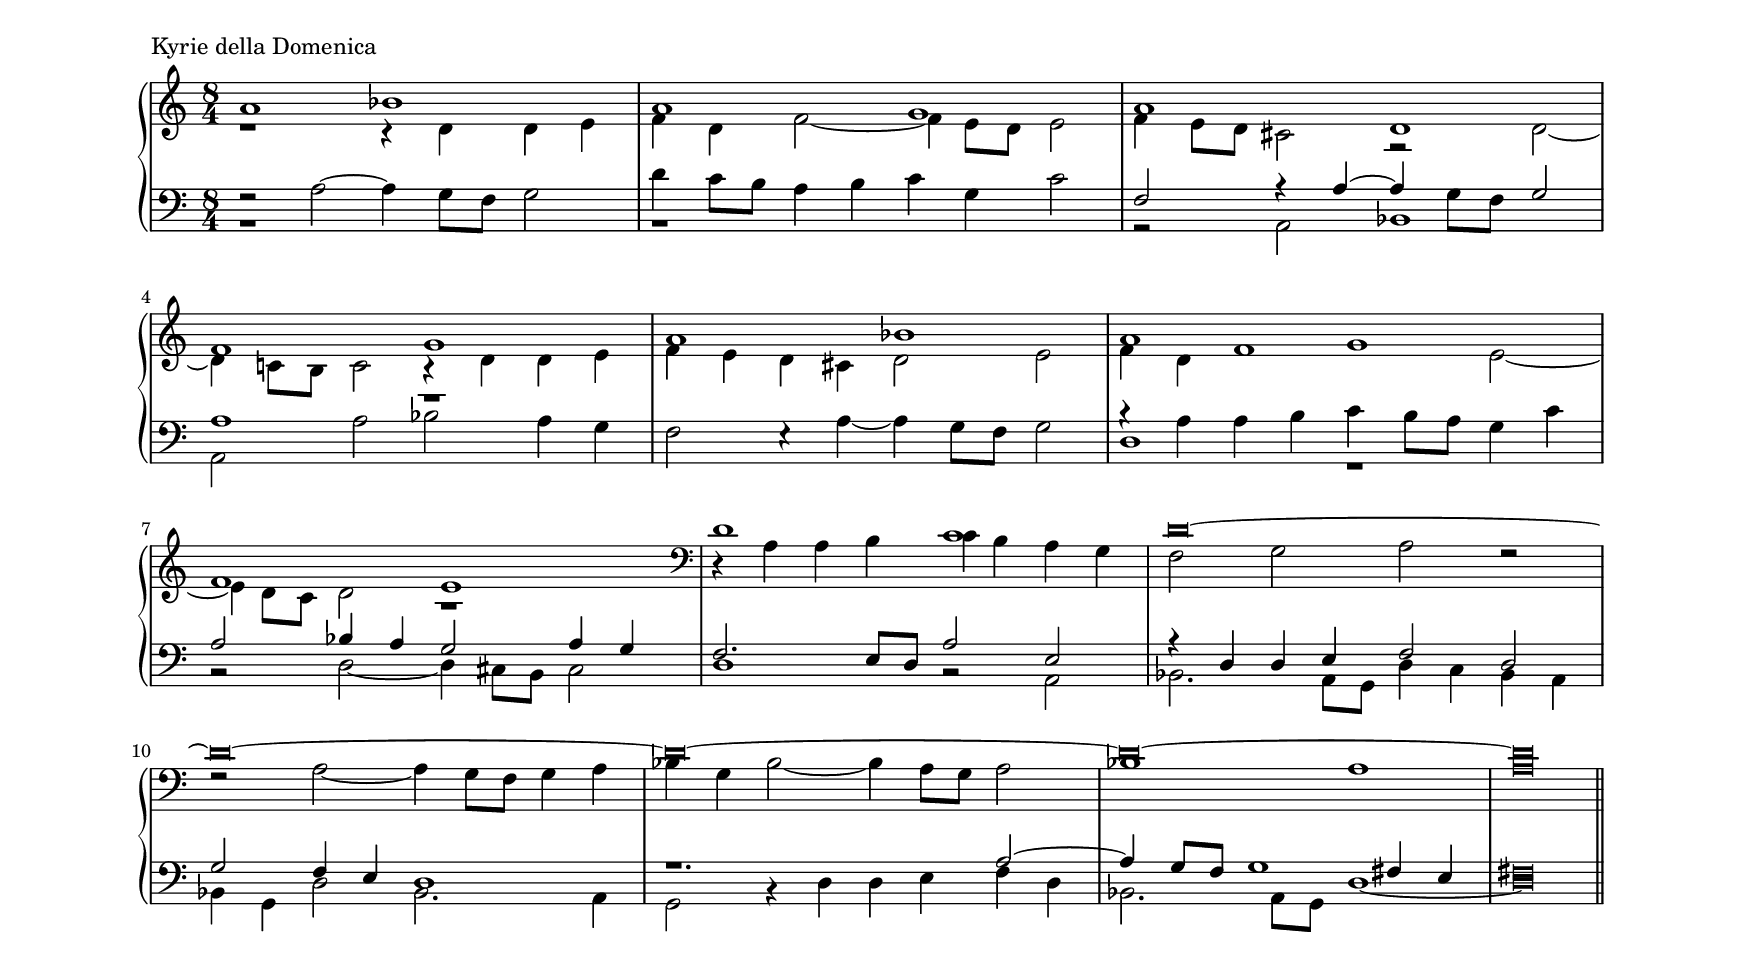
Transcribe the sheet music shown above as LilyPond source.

%! Title: Kyrie della Domenica
%! Part: I
%! No: 2
%! Remark:

\version "2.22.1"
\include "italiano.ly"

%****************************************************************
% Start cut-&-pastable-section

%****************************************************************

\paper {
  % Set paper
  #(set-paper-size "a4landscape")
  indent = 0\mm
  line-width = 250\mm
  ragged-right = ##f
  line-width = #(- line-width (* mm 3.000000) (* mm 1))
}

\layout {
  \context {
    \Score
    \override SpacingSpanner.base-shortest-duration = #(ly:make-moment 1/16)
    \override SpacingSpanner.uniform-stretching = ##t 
  }
}

%*****************************************
%  Set Header
%*****************************************
\header {
  %title = "KYRIE"
  %subtitle = "Kyrie della Domenica"
  %subsubtitle = "Fiori Musicali"
  %composer = "G. Frescobaldi"
  %opus = "F.12/02"
  %tagline = "© 2022 Hautbois Project"
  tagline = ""
}

%*****************************************
% Start Voice
% Write the voices here
%*****************************************
MyMeter = \time 8/4
MyTempo = \tempo "Adantino"
MyKey = \key do \major
PieceName = "Kyrie della Domenica"
MyFinalBar = \bar "||"

PieceIIS = \relative la' {
  % bar 1 - 3
  la1 sib | la sol | la re, |
  
  % bar 4 - 6
  fa sol | la sib | la sol |
  
  % bar 7 - 9
  fa mi |
  \clef "bass" re do |
  \once \override NoteHead.style = #'baroque
  re\breve*1~ |
  
  % bar 10 - 12
  \once \override NoteHead.style = #'baroque
  re\breve*1~ | 
  \once \override NoteHead.style = #'baroque
  re\breve*1~ |
  \once \override NoteHead.style = #'baroque
  re\breve*1~ |
  
  % bar 13 : additional
  \once \override NoteHead.style = #'baroque
  re\breve*1~ |
  
  \MyFinalBar
}

PieceIIA = \relative re' {
  % bar 1 - 3
  do1\rest do4\rest re re mi |
  fa re fa2~ fa4 mi8 re mi2 |
  fa4 mi8 re dod2 r2 re2~ |
  
  % bar 4 - 6
  re4 do!8 si do2 si4\rest re re mi|
  fa mi re dod re2 mi2 |
  fa4 re fa1 mi2~ |
  
  % bar 7 - 9
  mi4 re8 do re2 sol,1\rest |
  re4\rest la' la si do si la sol |
  fa2 sol la fa\rest |
  
  % bar 10 - 12
  fa\rest la2~ la4 sol8 fa sol4 la |
  sib sol sib2~ sib4 la8 sol la2 |
  sib1 la |
  
  % bar 13 : additional
  \once \override NoteHead.style = #'baroque
  la\breve*1 |
  
  \MyFinalBar
}

PieceIIT = \relative la {
  % bar 1 - 3
  fa2\rest \stemDown la2~ la4 sol8 fa sol2 |
  re'4 do8 si la4 si do sol do2 |
  \stemUp fa, la4\rest la4~ la \once \stemDown sol8 \once \stemDown fa sol2 |
  
  % bar 4 - 6
  la1 re1\rest | s1*2 |
  si4\rest \stemDown la4 la si do si8 la sol4 do |
  
  % bar 7 - 9
  \stemUp la2 sib4 la sol2 la4 sol |
  fa2. mi8 re la'2 mi |
  la4\rest re, re mi fa2 re |
  
  % bar 10 - 12
  sol fa4 mi re1 |
  fa1.\rest la2~ |
  la4 sol8 fa sol1 fad4 mi |
  
  % bar 13 : additional
  \once \override NoteHead.style = #'baroque
  fad\breve*1 |
  
  \MyFinalBar
}

PieceIIB = \relative la, {
  % bar 1 - 3
  sol1*2\rest | sol1*2\rest | sol2\rest la2 sib1 |
  
  % bar 4 - 6
  la2 la' sib la4 sol |
  fa2 mi4\rest la~ la sol8 fa sol2 |
  re1 mi,1\rest |
  
  % bar 7 - 9
  si'2\rest re2~ re4 dod8 si dod2 |
  re1 si2\rest la2 |
  sib2. la8 sol re'4 do sib la |
  
  % bar 10 - 12
  sib sol re'2 sib2. la4 |
  sol2 si4\rest re re mi fa re |
  sib2. la8 sol re'1~ |
  
  % bar 13 : additional
  \once \override NoteHead.style = #'baroque
  re\breve*1 |
  
  \MyFinalBar
}

%*****************************************
%  Start Score
%*****************************************

\markup { \vspace #1 }
\score {
  \header {
    piece = \PieceName
  }
  \new PianoStaff <<
    \new Staff = "up" {
      \clef "treble" 
      %\MyTempo
      \MyKey
      \MyMeter
      <<
        \PieceIIS
        \\
        \PieceIIA
      >>
    }
    \new Staff = "down" {
      \clef "bass" 
      %\MyTempo
      \MyKey
      \MyMeter
      <<
        \PieceIIT
        \\
        \PieceIIB
      >>
    }
  >>
}